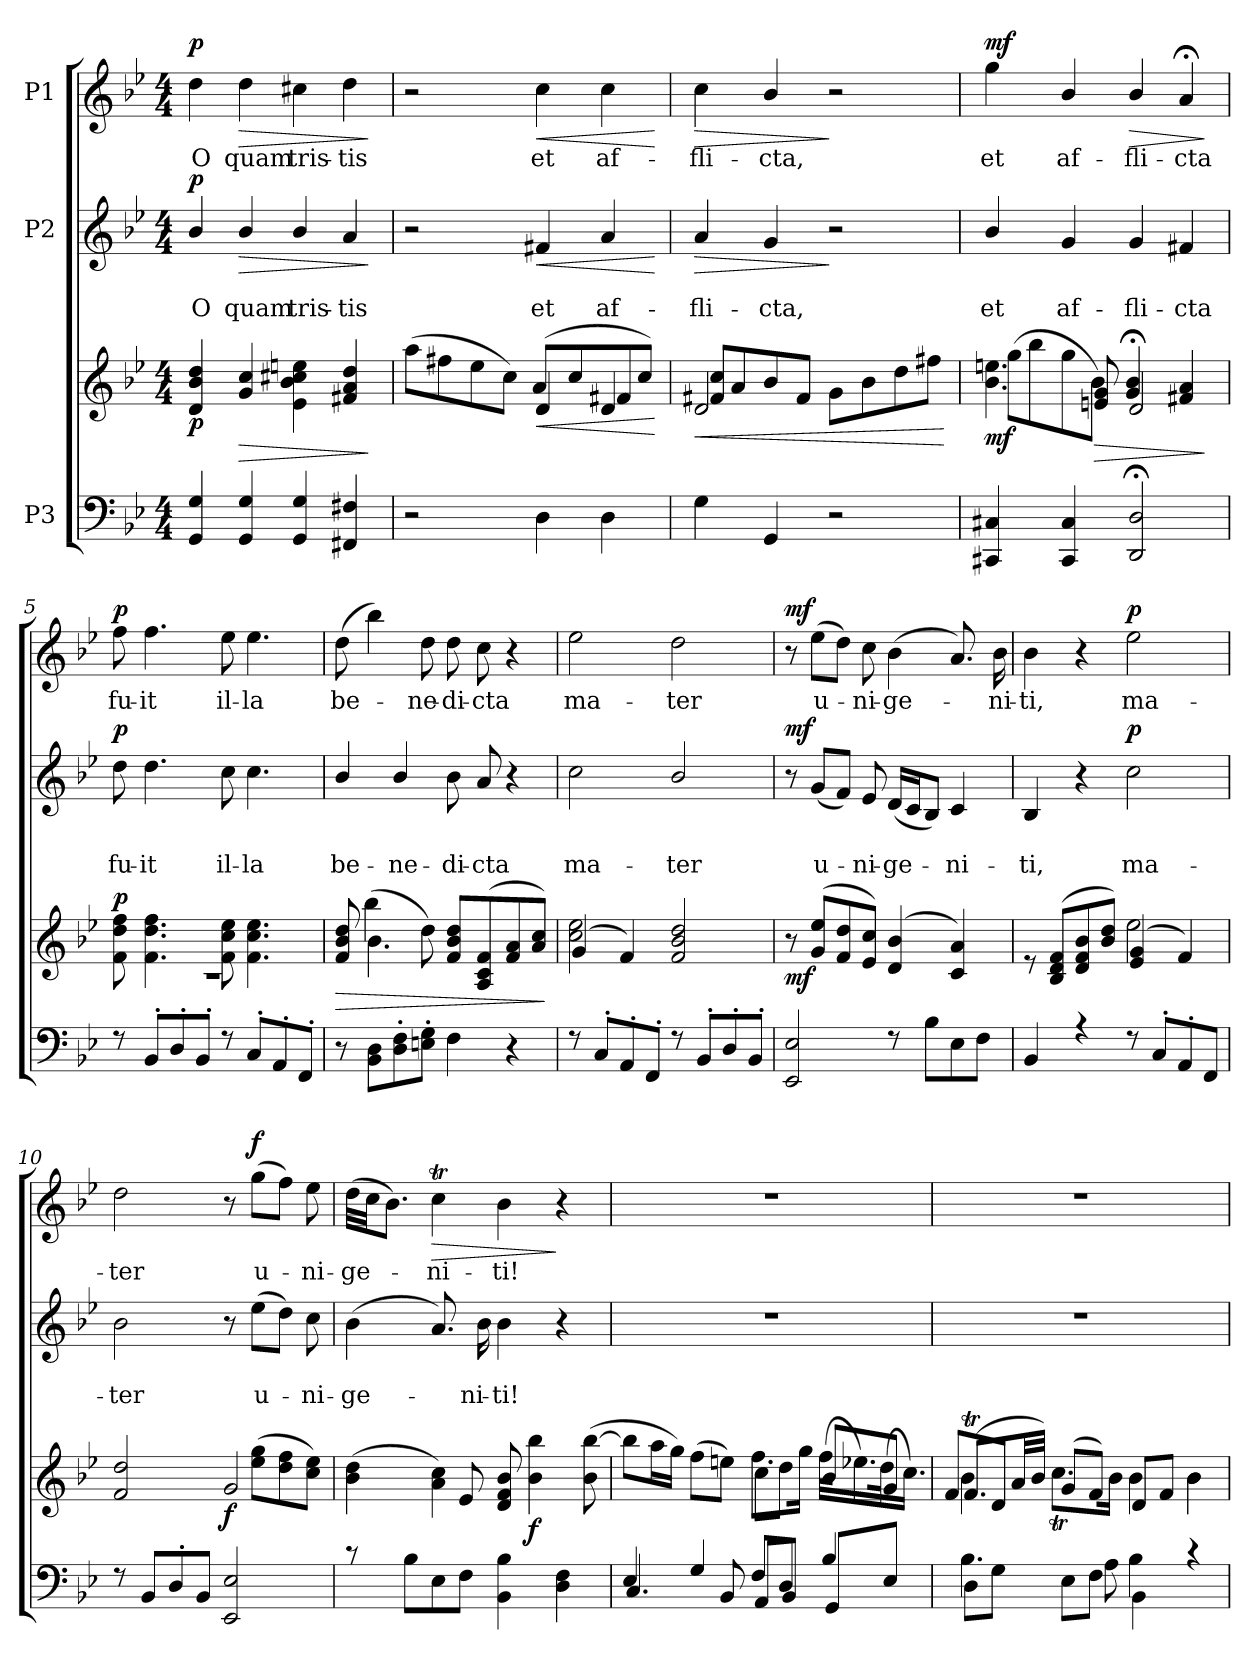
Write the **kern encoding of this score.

**kern	**kern	**dynam	**kern	**text	**text	**dynam	**kern	**text	**dynam
*part3	*part3	*part3	*part2	*part2	*part2	*part2	*part1	*part1	*part1
*staff4	*staff3	*staff3/4	*staff2	*staff2	*staff2	*staff2	*staff1	*staff1	*staff1
*I"P3	*	*	*I"P2	*	*	*	*I"P1	*	*
*clefF4	*clefG2	*	*clefG2	*	*	*	*clefG2	*	*
*k[b-e-]	*k[b-e-]	*	*k[b-e-]	*	*	*	*k[b-e-]	*	*
*B-:	*B-:	*	*B-:	*	*	*	*B-:	*	*
*M4/4	*M4/4	*	*M4/4	*	*	*	*M4/4	*	*
=1	=1	=1	=1	=1	=1	=1	=1	=1	=1
*^	*^	*	*	*	*	*	*	*	*
*	*	*	*^	*	*	*	*	*	*	*	*
!	!	!	!	!	!LO:DY:b	!	!	!LO:LY:b	!LO:DY:a	!	!LO:LY:b	!LO:DY:a
4GG/ 4G/	1ryy	1ryy	1ryy	4d/ 4b-/ 4dd/	p	4b-/	.	O	p	4dd\	O	p
!	!	!	!	!	!LO:HP:b	!	!	!LO:LY:b	!LO:HP:b	!	!LO:LY:b	!LO:HP:b
4GG/ 4G/	.	.	.	4g/ 4cc/	>	4b-/	.	quam	>	4dd\	quam	>
!	!	!	!	!	!	!	!	!LO:LY:b	!	!	!LO:LY:b	!
4GG/ 4G/	.	.	.	4e-i\ 4b-\ 4cc#X\ 4een\	.	4b-/	.	tris-	.	4cc#X\	tris-	.
!	!	!	!	!	!	!	!	!LO:LY:b	!	!	!LO:LY:b	!
4FF#X/ 4F#X/	.	.	.	4f#X/ 4a/ 4dd/	.	4a/	.	-tis	.	4dd\	-tis	.
*v	*v	*	*	*	*	*	*	*	*	*	*	*
*	*v	*v	*v	*	*	*	*	*	*	*	*
.	.	]	.	.	.	]	.	.	]
=2	=2	=2	=2	=2	=2	=2	=2	=2	=2
*^	*^	*	*	*	*	*	*	*	*
*	*	*	*^	*	*	*	*	*	*	*	*
2r	1ryy	1ryy	2ryy	(>8aa\L	.	2r	.	.	.	2r	.	.
.	.	.	.	8ff#X\	.	.	.	.	.	.	.	.
.	.	.	.	8ee-\	.	.	.	.	.	.	.	.
.	.	.	.	8cc\J)	.	.	.	.	.	.	.	.
!	!	!	!	!	!LO:HP:b	!	!	!LO:LY:b	!LO:HP:b	!	!LO:LY:b	!LO:HP:b
4D\	.	.	4d/	(>8a/L	<	4f#X/	.	et	<	4cc\	et	<
.	.	.	.	8cc/	.	.	.	.	.	.	.	.
!	!	!	!	!	!	!	!	!LO:LY:b	!	!	!LO:LY:b	!
4D\	.	.	4d/	8f#X/	.	4a/	.	af-	.	4cc\	af-	.
.	.	.	.	8cc/J)	.	.	.	.	.	.	.	.
*v	*v	*	*	*	*	*	*	*	*	*	*	*
*	*v	*v	*v	*	*	*	*	*	*	*	*
.	.	[	.	.	.	[	.	.	[
=3	=3	=3	=3	=3	=3	=3	=3	=3	=3
*^	*^	*	*	*	*	*	*	*	*
!	!	!	!	!LO:HP:b	!	!	!	!	!	!	!
*	*	*	*^	*	*	*	*	*	*	*	*
!	!	!	!	!	!LO:HP:n=1:b	!	!	!LO:LY:b	!LO:HP:b	!	!LO:LY:b	!LO:HP:b
4G\	1ryy	1ryy	2d/	8f#X/ 8cc/L	> <	4a/	.	-fli-	>	4cc\	-fli-	>
.	.	.	.	8a/	.	.	.	.	.	.	.	.
!	!	!	!	!	!	!	!	!LO:LY:b	!	!	!LO:LY:b	!
4GG/	.	.	.	8b-/	.	4g/	.	-cta,	.	4b-/	-cta,	.
.	.	.	.	8f#/J	.	.	.	.	.	.	.	.
2r	.	.	2ryy	8g\L	]	2r	.	.	]	2r	.	]
.	.	.	.	8b-\	.	.	.	.	.	.	.	.
.	.	.	.	8dd\	.	.	.	.	.	.	.	.
.	.	.	.	8ff#X\J	.	.	.	.	.	.	.	.
*v	*v	*	*	*	*	*	*	*	*	*	*	*
*	*v	*v	*v	*	*	*	*	*	*	*	*
.	.	[	.	.	.	.	.	.	.
=4	=4	=4	=4	=4	=4	=4	=4	=4	=4
*^	*^	*	*	*	*	*	*	*	*
*	*	*	*^	*	*	*	*	*	*	*	*
!	!	!	!	!	!LO:DY:b	!	!	!LO:LY:b	!	!	!LO:LY:b	!LO:DY:a
4CC#X/ 4C#X/	1ryy	1ryy	4.b-\ 4.een\	(>8gg\L	mf	4b-/	.	et	.	4gg\	et	mf
.	.	.	.	8bb-\	.	.	.	.	.	.	.	.
!	!	!	!	!	!	!	!	!LO:LY:b	!	!	!LO:LY:b	!
4CC#/ 4C#/	.	.	.	8gg\	.	4g/	.	af-	.	4b-/	af-	.
!	!	!	!	!	!LO:HP:b	!	!	!	!	!	!	!
.	.	.	8en/ 8g/	8b-\J)	>	.	.	.	.	.	.	.
!	!	!	!	!	!	!	!	!LO:LY:b	!	!	!LO:LY:b	!LO:HP:b
2DD/;< 2D/;<	.	.	2d/	4g/;< 4b-/;<	.	4g/	.	-fli-	.	4b-/	-fli-	>
!	!	!	!	!	!	!	!	!LO:LY:b	!	!	!LO:LY:b	!
.	.	.	.	4f#X/ 4a/	.	4f#X/	.	-cta	.	4a;</	-cta	.
*v	*v	*	*	*	*	*	*	*	*	*	*	*
*	*v	*v	*v	*	*	*	*	*	*	*	*
.	.	]	.	.	.	.	.	.	]
=5	=5	=5	=5	=5	=5	=5	=5	=5	=5
*^	*^	*	*	*	*	*	*	*	*
*	*	*	*^	*	*	*	*	*	*	*	*
!	!	!	!	!	!LO:DY:a	!	!	!LO:LY:b	!LO:DY:a	!	!LO:LY:b	!LO:DY:a
8r	1ryy	1ryy	1rc	8f\ 8dd\ 8ff\	p	8dd\	.	fu-	p	8ff\	fu-	p
!	!	!	!	!	!	!	!	!LO:LY:b	!	!	!LO:LY:b	!
8BB-'>/L	.	.	.	4.f\ 4.dd\ 4.ff\	.	4.dd\	.	-it	.	4.ff\	-it	.
8D'>/	.	.	.	.	.	.	.	.	.	.	.	.
8BB-'>/J	.	.	.	.	.	.	.	.	.	.	.	.
!	!	!	!	!	!	!	!	!LO:LY:b	!	!	!LO:LY:b	!
8r	.	.	.	8f\ 8cc\ 8ee-\	.	8cc\	.	il-	.	8ee-\	il-	.
!	!	!	!	!	!	!	!	!LO:LY:b	!	!	!LO:LY:b	!
8C'>/L	.	.	.	4.f\ 4.cc\ 4.ee-\	.	4.cc\	.	-la	.	4.ee-\	-la	.
8AA'>/	.	.	.	.	.	.	.	.	.	.	.	.
8FF'>/J	.	.	.	.	.	.	.	.	.	.	.	.
!!LO:LB:g=z
=6	=6	=6	=6	=6	=6	=6	=6	=6	=6	=6	=6	=6
!	!	!	!	!	!LO:HP:b	!	!	!LO:LY:b	!	!	!LO:LY:b	!
8r	1ryy	1ryy	8ryy	8f/ 8b-/ 8dd/	>	4b-/	.	be-	.	(>8dd\	be-	.
8BB-\ 8D\L	.	.	4.b-\	(>4bb-\	.	.	.	.	.	4bb-\)	.	.
!	!	!	!	!	!	!	!	!LO:LY:b	!	!	!	!
8D\'> 8F\'>	.	.	.	.	.	4b-/	.	-ne-	.	.	.	.
!	!	!	!	!	!	!	!	!	!	!	!LO:LY:b	!
8En\'> 8G\'>J	.	.	.	8dd\)	.	.	.	.	.	8dd\	-ne-	.
!	!	!	!	!	!	!	!	!LO:LY:b	!	!	!LO:LY:b	!
4F\	.	.	2ryy	8f/ 8b-/ 8dd/L	.	8b-\	.	-di-	.	8dd\	-di-	.
!	!	!	!	!	!	!	!	!LO:LY:b	!	!	!LO:LY:b	!
.	.	.	.	(<8A/ 8c/ 8f/	.	8a/	.	-cta	.	8cc\	-cta	.
4r	.	.	.	8f/ 8a/	.	4r	.	.	.	4r	.	.
.	.	.	.	8a/ 8cc/J)	.	.	.	.	.	.	.	.
*v	*v	*	*	*	*	*	*	*	*	*	*	*
*	*v	*v	*v	*	*	*	*	*	*	*	*
.	.	]	.	.	.	.	.	.	.
=7	=7	=7	=7	=7	=7	=7	=7	=7	=7
*^	*^	*	*	*	*	*	*	*	*
*	*	*	*^	*	*	*	*	*	*	*	*
!	!	!	!	!	!	!	!	!LO:LY:b	!	!	!LO:LY:b	!
8r	1ryy	1ryy	2cc\ 2ee-\	(<4g/	.	2cc\	.	ma-	.	2ee-\	ma-	.
8C'>/L	.	.	.	.	.	.	.	.	.	.	.	.
8AA'>/	.	.	.	4f/)	.	.	.	.	.	.	.	.
8FF'>/J	.	.	.	.	.	.	.	.	.	.	.	.
!	!	!	!	!	!	!	!	!LO:LY:b	!	!	!LO:LY:b	!
8r	.	.	2ryy	2f/ 2b-/ 2dd/	.	2b-/	.	-ter	.	2dd\	-ter	.
8BB-'>/L	.	.	.	.	.	.	.	.	.	.	.	.
8D'>/	.	.	.	.	.	.	.	.	.	.	.	.
8BB-'>/J	.	.	.	.	.	.	.	.	.	.	.	.
=8	=8	=8	=8	=8	=8	=8	=8	=8	=8	=8	=8	=8
!	!	!	!	!	!LO:DY:b	!	!	!	!LO:DY:a	!	!	!LO:DY:a
2EE-/ 2E-/	1ryy	1ryy	1ryy	8r	mf	8r	.	.	mf	8r	.	mf
!	!	!	!	!	!	!	!	!LO:LY:b	!	!	!LO:LY:b	!
.	.	.	.	(<8g/ 8ee-/L	.	(<8g/L	.	u-	.	(>8ee-\L	u-	.
.	.	.	.	8f/ 8dd/	.	8f/J)	.	.	.	8dd\J)	.	.
!	!	!	!	!	!	!	!	!LO:LY:b	!	!	!LO:LY:b	!
.	.	.	.	8e-/ 8cc/J)	.	8e-/	.	-ni-	.	8cc\	-ni-	.
!	!	!	!	!	!	!	!	!LO:LY:b	!	!	!LO:LY:b	!
8r	.	.	.	(<4d/ 4b-/	.	(<16d/LL	.	-ge-	.	(>4b-\	-ge-	.
.	.	.	.	.	.	16c/J	.	.	.	.	.	.
8B-\L	.	.	.	.	.	8B-/J)	.	.	.	.	.	.
!	!	!	!	!	!	!	!	!LO:LY:b	!	!	!	!
8E-\	.	.	.	4c/ 4a/)	.	4c/	.	-ni-	.	8.a/)	.	.
8F\J	.	.	.	.	.	.	.	.	.	.	.	.
!	!	!	!	!	!	!	!	!	!	!	!LO:LY:b	!
.	.	.	.	.	.	.	.	.	.	16b-\	-ni-	.
=9	=9	=9	=9	=9	=9	=9	=9	=9	=9	=9	=9	=9
!	!	!	!	!	!	!	!	!LO:LY:b	!	!	!LO:LY:b	!
4BB-/	1ryy	1ryy	2ryy	8r	.	4B-/	.	-ti,	.	4b-\	-ti,	.
.	.	.	.	(<8B-/ 8d/ 8f/L	.	.	.	.	.	.	.	.
4r	.	.	.	8d/ 8f/ 8b-/	.	4r	.	.	.	4r	.	.
.	.	.	.	8b-/ 8dd/J)	.	.	.	.	.	.	.	.
!	!	!	!	!	!	!	!	!LO:LY:b	!LO:DY:a	!	!LO:LY:b	!LO:DY:a
8r	.	.	2ee-\	(<4e-/ 4g/	.	2cc\	.	ma-	p	2ee-\	ma-	p
8C'>/L	.	.	.	.	.	.	.	.	.	.	.	.
8AA'>/	.	.	.	4f/)	.	.	.	.	.	.	.	.
8FF/J	.	.	.	.	.	.	.	.	.	.	.	.
=10	=10	=10	=10	=10	=10	=10	=10	=10	=10	=10	=10	=10
!	!	!	!	!	!	!	!	!LO:LY:b	!	!	!LO:LY:b	!
8r	1ryy	1ryy	2ryy	2f/ 2dd/	.	2b-\	.	-ter	.	2dd\	-ter	.
8BB-/L	.	.	.	.	.	.	.	.	.	.	.	.
8D'>/	.	.	.	.	.	.	.	.	.	.	.	.
8BB-/J	.	.	.	.	.	.	.	.	.	.	.	.
!	!	!	!	!	!LO:DY:b	!	!	!	!	!	!	!
2EE-/ 2E-/	.	.	2g/	8ryy	f	8r	.	.	.	8r	.	.
!	!	!	!	!	!	!	!	!LO:LY:b	!	!	!LO:LY:b	!LO:DY:a
.	.	.	.	(>8ee-\ 8gg\L	.	(>8ee-\L	.	u-	.	(>8gg\L	u-	f
.	.	.	.	8dd\ 8ff\	.	8dd\J)	.	.	.	8ff\J)	.	.
!	!	!	!	!	!	!	!	!LO:LY:b	!	!	!LO:LY:b	!
.	.	.	.	8cc\ 8ee-\J)	.	8cc\	.	-ni-	.	8ee-\	-ni-	.
!!LO:LB:g=z
=11	=11	=11	=11	=11	=11	=11	=11	=11	=11	=11	=11	=11
!	!	!	!	!	!	!	!	!LO:LY:b	!	!	!LO:LY:b	!
8r	1ryy	1ryy	4.ryy	(>4b-\ 4dd\	.	(>4b-\	.	-ge-	.	(>32dd\LLL	-ge-	.
.	.	.	.	.	.	.	.	.	.	32cc\JJ	.	.
.	.	.	.	.	.	.	.	.	.	8.b-\J)	.	.
8B-\L	.	.	.	.	.	.	.	.	.	.	.	.
!	!	!	!	!	!	!	!	!	!	!	!LO:LY:b	!LO:HP:b
8E-\	.	.	.	4a\ 4cc\)	.	8.a/)	.	.	.	4ccT\	-ni-	>
8F\J	.	.	8e-/	.	.	.	.	.	.	.	.	.
!	!	!	!	!	!	!	!	!LO:LY:b	!	!	!	!
.	.	.	.	.	.	16b-\	.	-ni-	.	.	.	.
!	!	!	!	!	!	!	!	!LO:LY:b	!	!	!LO:LY:b	!
4BB-\ 4B-\	.	.	2ryy	8d/ 8f/ 8b-/	.	4b-\	.	-ti!	.	4b-\	-ti!	.
!	!	!	!	!	!LO:DY:b	!	!	!	!	!	!	!
.	.	.	.	4b-\ 4bb-\	f	.	.	.	.	.	.	.
4D\ 4F\	.	.	.	.	.	4r	.	.	.	4r	.	]
.	.	.	.	(>8b-\ [>8bb-\	.	.	.	.	.	.	.	.
=12	=12	=12	=12	=12	=12	=12	=12	=12	=12	=12	=12	=12
4E-/	4.C/	1ryy	2ryy	8bb-\L]	.	1r	.	.	.	1r	.	.
.	.	.	.	16aa\L	.	.	.	.	.	.	.	.
.	.	.	.	16gg\JJ)	.	.	.	.	.	.	.	.
4G/	.	.	.	(>8ff\L	.	.	.	.	.	.	.	.
.	8BB-/	.	.	8een\J)	.	.	.	.	.	.	.	.
8F/L	8AA/L	.	8.ff\L	8cc\L	.	.	.	.	.	.	.	.
8D/J	8BB-/J	.	.	8dd\J	.	.	.	.	.	.	.	.
.	.	.	16gg\Jk	.	.	.	.	.	.	.	.	.
4B-/	8GG/L	.	8b-/L	(>32ff\KLL	.	.	.	.	.	.	.	.
.	.	.	.	16.ee-X\)	.	.	.	.	.	.	.	.
.	8E-/J	.	8g/J	(>32dd\k	.	.	.	.	.	.	.	.
.	.	.	.	16.cc\JJ)	.	.	.	.	.	.	.	.
=13	=13	=13	=13	=13	=13	=13	=13	=13	=13	=13	=13	=13
8D\L	4.B-\	(>8.fT/L	4b-\	8f/L	.	1r	.	.	.	1r	.	.
8G\J	.	.	.	8d/J	.	.	.	.	.	.	.	.
.	.	32a/LL	.	.	.	.	.	.	.	.	.	.
.	.	32b-/JJJ)	.	.	.	.	.	.	.	.	.	.
8E-\L	.	(<8g/L	8.ccT\L	2.ryy	.	.	.	.	.	.	.	.
8F\J	8A\	8f/J)	.	.	.	.	.	.	.	.	.	.
.	.	.	16b-\Jk	.	.	.	.	.	.	.	.	.
4BB-\	4B-\	8d/L	4b-\	.	.	.	.	.	.	.	.	.
.	.	8f/J	.	.	.	.	.	.	.	.	.	.
4rc	4ryy	4b-\	4b-\	.	.	.	.	.	.	.	.	.
*v	*v	*	*	*	*	*	*	*	*	*	*	*
*	*v	*v	*v	*	*	*	*	*	*	*	*
=	=	=	=	=	=	=	=	=	=
*-	*-	*-	*-	*-	*-	*-	*-	*-	*-
